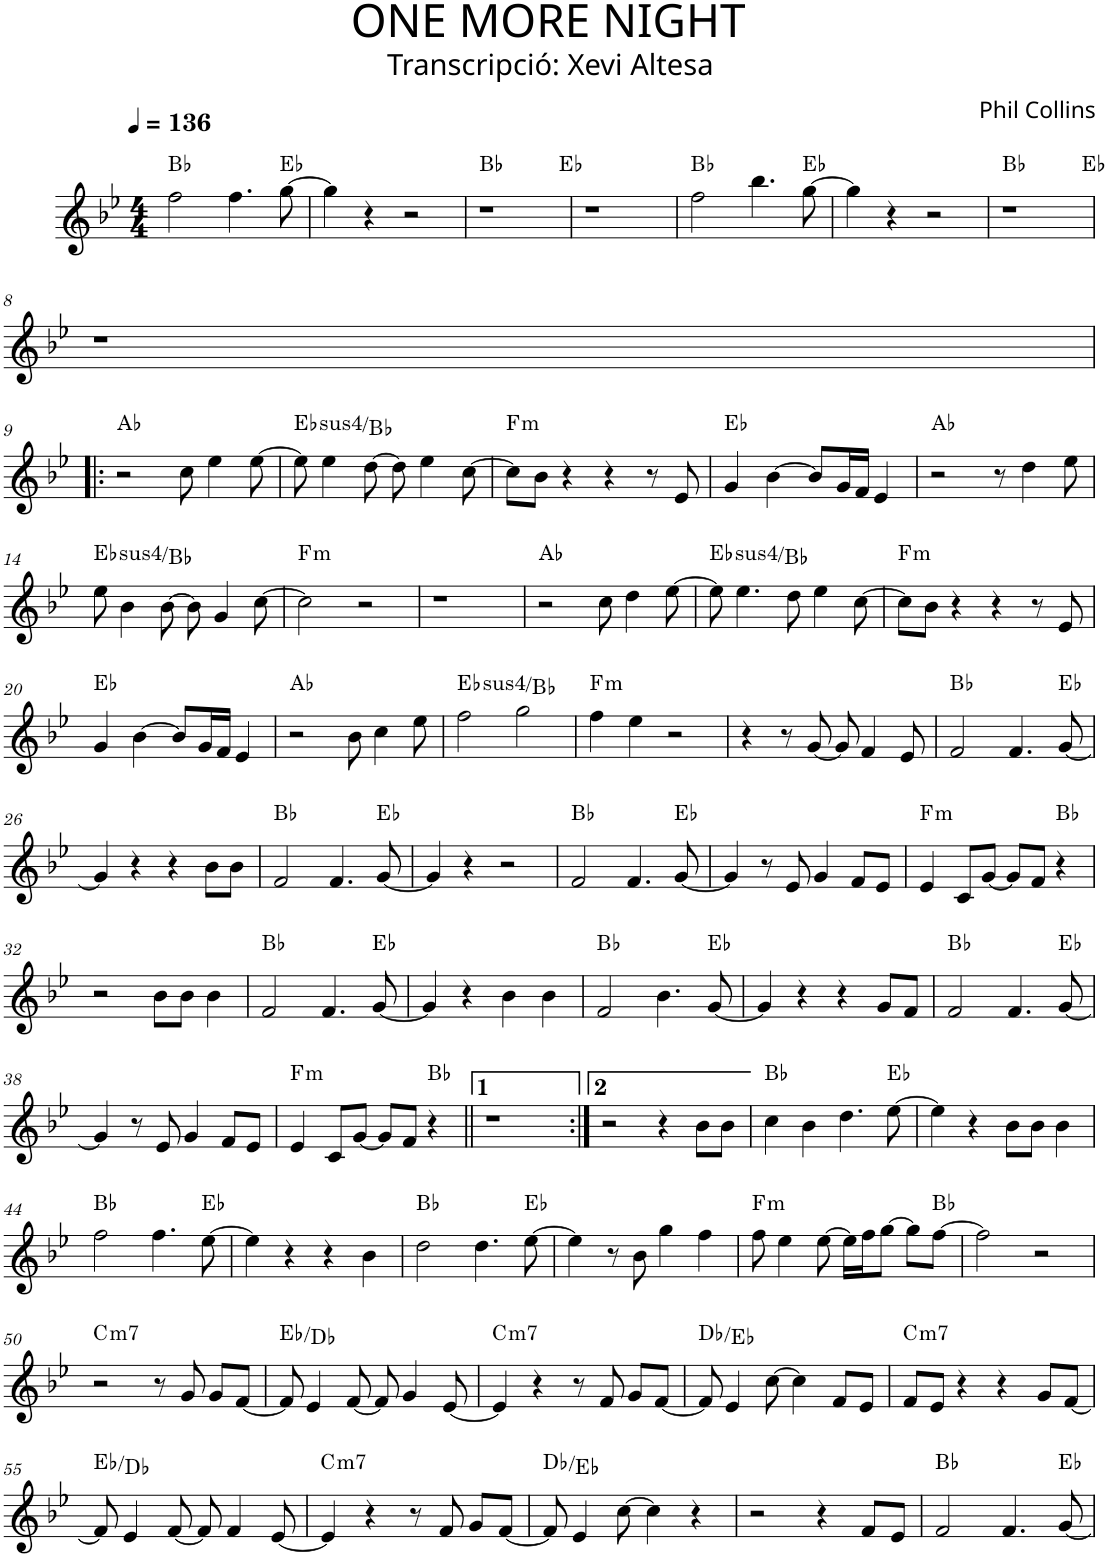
**kern	**harte
*part1	*part1
*staff1	*
*I"P1	*
*clefG2	*
*k[b-e-]	*
*B-:	*
*M4/4	*
*MM136	*
=1	=1
2ff\	Bb:maj
4.ff\	.
[>8gg\	Eb:maj
=2	=2
4gg\]	.
4r	.
2r	.
=3	=3
*^	*
1r	2..ryy	Bb:maj
.	8ryy	Eb:maj
*v	*v	*
=4	=4
1r	.
=5	=5
2ff\	Bb:maj
4.bb-\	.
[>8gg\	Eb:maj
=6	=6
4gg\]	.
4r	.
2r	.
=7	=7
*^	*
1r	2..ryy	Bb:maj
.	8ryy	Eb:maj
*v	*v	*
!!LO:LB:g=z
=8	=8
1r	.
!!LO:LB:g=z
=9!|:	=9!|:
2r	Ab:maj
8cc\	.
4ee-\	.
[>8ee-\	.
=10	=10
!	!LO:H:kt=4
8ee-\]	Eb:sus4/5
4ee-\	.
[>8dd\	.
8dd\]	.
4ee-\	.
[>8cc\	.
=11	=11
!	!LO:H:kt=m
8cc\L]	F:min
8b-\J	.
4r	.
4r	.
8r	.
8e-/	.
=12	=12
4g/	Eb:maj
[>4b-\	.
8b-/L]	.
16g/L	.
16f/JJ	.
4e-/	.
=13	=13
2r	Ab:maj
8r	.
4dd\	.
8ee-\	.
!!LO:LB:g=z
=14	=14
!	!LO:H:kt=4
8ee-\	Eb:sus4/5
4b-\	.
[>8b-\	.
8b-\]	.
4g/	.
[>8cc\	.
=15	=15
!	!LO:H:kt=m
2cc\]	F:min
2r	.
=16	=16
1r	.
=17	=17
2r	Ab:maj
8cc\	.
4dd\	.
[>8ee-\	.
=18	=18
!	!LO:H:kt=4
8ee-\]	Eb:sus4/5
4.ee-\	.
8dd\	.
4ee-\	.
[>8cc\	.
=19	=19
!	!LO:H:kt=m
8cc\L]	F:min
8b-\J	.
4r	.
4r	.
8r	.
8e-/	.
!!LO:LB:g=z
=20	=20
4g/	Eb:maj
[>4b-\	.
8b-/L]	.
16g/L	.
16f/JJ	.
4e-/	.
=21	=21
2r	Ab:maj
8b-\	.
4cc\	.
8ee-\	.
=22	=22
!	!LO:H:kt=4
2ff\	Eb:sus4/5
2gg\	.
=23	=23
!	!LO:H:kt=m
4ff\	F:min
4ee-\	.
2r	.
=24	=24
4r	.
8r	.
[<8g/	.
8g/]	.
4f/	.
8e-/	.
=25	=25
2f/	Bb:maj
4.f/	.
[<8g/	Eb:maj
!!LO:LB:g=z
=26	=26
4g/]	.
4r	.
4r	.
8b-\L	.
8b-\J	.
=27	=27
2f/	Bb:maj
4.f/	.
[<8g/	Eb:maj
=28	=28
4g/]	.
4r	.
2r	.
=29	=29
2f/	Bb:maj
4.f/	.
[<8g/	Eb:maj
=30	=30
4g/]	.
8r	.
8e-/	.
4g/	.
8f/L	.
8e-/J	.
=31	=31
!	!LO:H:kt=m
4e-/	F:min
8c/L	.
[<8g/J	.
8g/L]	.
8f/J	.
4r	Bb:maj
!!LO:LB:g=z
=32	=32
2r	.
8b-\L	.
8b-\J	.
4b-\	.
=33	=33
2f/	Bb:maj
4.f/	.
[<8g/	Eb:maj
=34	=34
4g/]	.
4r	.
4b-\	.
4b-\	.
=35	=35
2f/	Bb:maj
4.b-\	.
[<8g/	Eb:maj
=36	=36
4g/]	.
4r	.
4r	.
8g/L	.
8f/J	.
=37	=37
2f/	Bb:maj
4.f/	.
[<8g/	Eb:maj
!!LO:LB:g=z
=38	=38
4g/]	.
8r	.
8e-/	.
4g/	.
8f/L	.
8e-/J	.
=39	=39
!	!LO:H:kt=m
4e-/	F:min
8c/L	.
[<8g/J	.
8g/L]	.
8f/J	.
4r	Bb:maj
=40||	=40||
1r	.
=41:|!	=41:|!
2r	.
4r	.
8b-\L	.
8b-\J	.
=42	=42
4cc\	Bb:maj
4b-\	.
4.dd\	.
[>8ee-\	Eb:maj
=43	=43
4ee-\]	.
4r	.
8b-\L	.
8b-\J	.
4b-\	.
!!LO:LB:g=z
=44	=44
2ff\	Bb:maj
4.ff\	.
[>8ee-\	Eb:maj
=45	=45
4ee-\]	.
4r	.
4r	.
4b-\	.
=46	=46
2dd\	Bb:maj
4.dd\	.
[>8ee-\	Eb:maj
=47	=47
4ee-\]	.
8r	.
8b-\	.
4gg\	.
4ff\	.
=48	=48
!	!LO:H:kt=m
8ff\	F:min
4ee-\	.
[>8ee-\	.
16ee-\LL]	.
16ff\J	.
[>8gg\J	.
8gg\L]	.
[>8ff\J	Bb:maj
=49	=49
2ff\]	.
2r	.
!!LO:LB:g=z
=50	=50
!	!LO:H:kt=m7
2r	C:min7
8r	.
8g/	.
8g/L	.
[<8f/J	.
=51	=51
8f/]	Eb:maj/b7
4e-/	.
[<8f/	.
8f/]	.
4g/	.
[<8e-/	.
=52	=52
!	!LO:H:kt=m7
4e-/]	C:min7
4r	.
8r	.
8f/	.
8g/L	.
[<8f/J	.
=53	=53
8f/]	Db:maj/2
4e-/	.
[>8cc\	.
4cc\]	.
8f/L	.
8e-/J	.
=54	=54
!	!LO:H:kt=m7
8f/L	C:min7
8e-/J	.
4r	.
4r	.
8g/L	.
[<8f/J	.
!!LO:LB:g=z
=55	=55
8f/]	Eb:maj/b7
4e-/	.
[<8f/	.
8f/]	.
4f/	.
[<8e-/	.
=56	=56
!	!LO:H:kt=m7
4e-/]	C:min7
4r	.
8r	.
8f/	.
8g/L	.
[<8f/J	.
=57	=57
8f/]	Db:maj/2
4e-/	.
[>8cc\	.
4cc\]	.
4r	.
=58	=58
2r	.
4r	.
8f/L	.
8e-/J	.
=59	=59
2f/	Bb:maj
4.f/	.
[<8g/	Eb:maj
=	=
*-	*-
